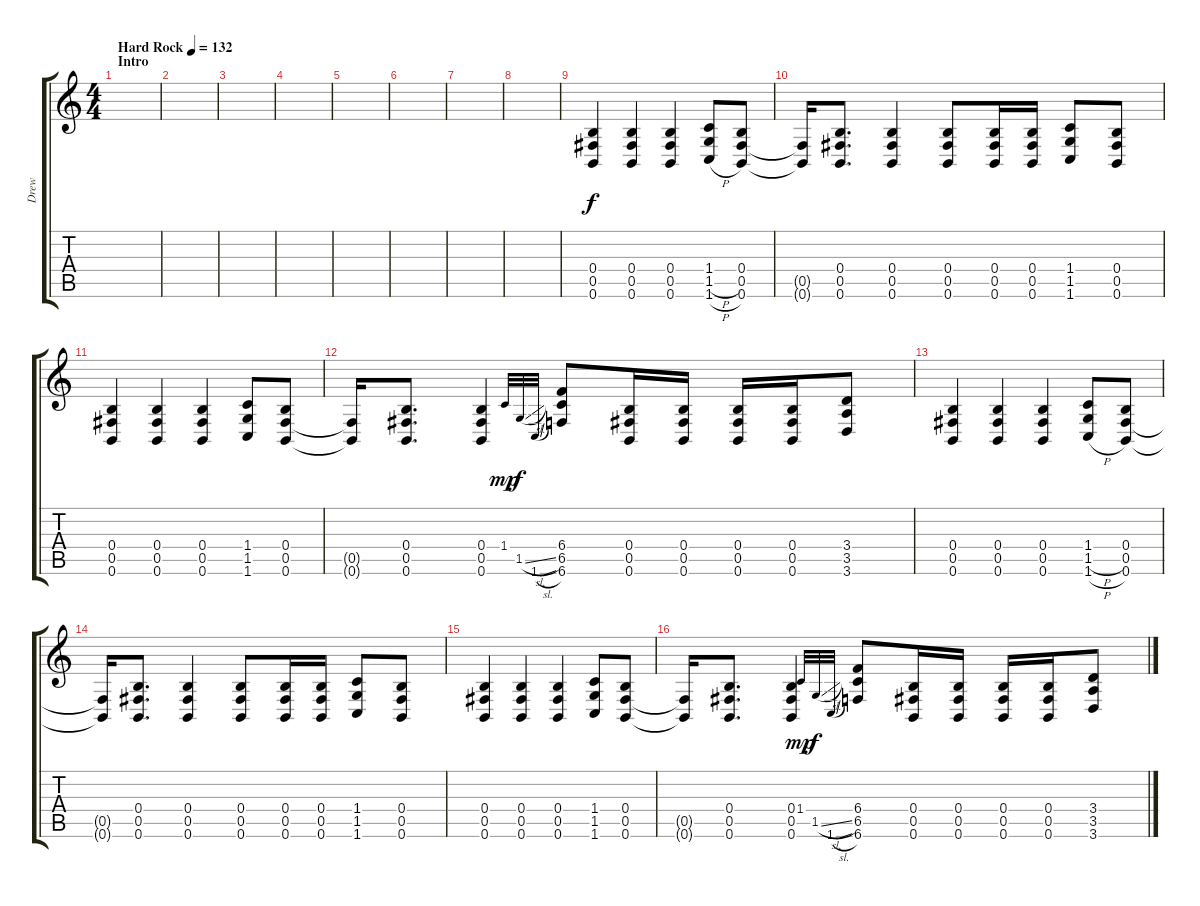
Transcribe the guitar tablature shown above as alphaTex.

\track ("Drew" "Drew") {instrument distortionguitar}
\staff {score tabs}
\tuning (E4 B3 G3 B2 Gb2 B1) {hide}
\ts (4 4)
\section ("" "Intro")
\tempo (132 "Hard Rock")
\clef g2
\ks c
|
|
|
|
|
|
|
|
(0.4 0.5 0.6).4 (0.4 0.5 0.6).4 (0.4 0.5 0.6).4 (1.4 1.5{h} 1.6{h}).8 (0.4 0.5 0.6).8 |
(0.5{t} 0.6{t}).16 (0.4 0.5 0.6).8{d} (0.4 0.5 0.6).4 (0.4 0.5 0.6).8 (0.4 0.5 0.6).16 (0.4 0.5 0.6).16 (1.4 1.5 1.6).8 (0.4 0.5 0.6).8 |
(0.4 0.5 0.6).4 (0.4 0.5 0.6).4 (0.4 0.5 0.6).4 (1.4 1.5 1.6).8 (0.4 0.5 0.6).8 |
(0.5{t} 0.6{t}).16 (0.4 0.5 0.6).8{d} (0.4 0.5 0.6).4 1.4.32{gr onbeat dy mp} 1.5{sl}.32{gr onbeat dy f} 1.6{sl}.32{gr onbeat} (6.4 6.5 6.6).8 (0.4 0.5 0.6).16 (0.4 0.5 0.6).16 (0.4 0.5 0.6).16 (0.4 0.5 0.6).16 (3.4 3.5 3.6).8 |
(0.4 0.5 0.6).4 (0.4 0.5 0.6).4 (0.4 0.5 0.6).4 (1.4 1.5{h} 1.6{h}).8 (0.4 0.5 0.6).8 |
(0.5{t} 0.6{t}).16 (0.4 0.5 0.6).8{d} (0.4 0.5 0.6).4 (0.4 0.5 0.6).8 (0.4 0.5 0.6).16 (0.4 0.5 0.6).16 (1.4 1.5 1.6).8 (0.4 0.5 0.6).8 |
(0.4 0.5 0.6).4 (0.4 0.5 0.6).4 (0.4 0.5 0.6).4 (1.4 1.5 1.6).8 (0.4 0.5 0.6).8 |
(0.5{t} 0.6{t}).16 (0.4 0.5 0.6).8{d} (0.4 0.5 0.6).4 1.4.32{gr onbeat dy mp} 1.5{sl}.32{gr onbeat dy f} 1.6{sl}.32{gr onbeat} (6.4 6.5 6.6).8 (0.4 0.5 0.6).16 (0.4 0.5 0.6).16 (0.4 0.5 0.6).16 (0.4 0.5 0.6).16 (3.4 3.5 3.6).8
